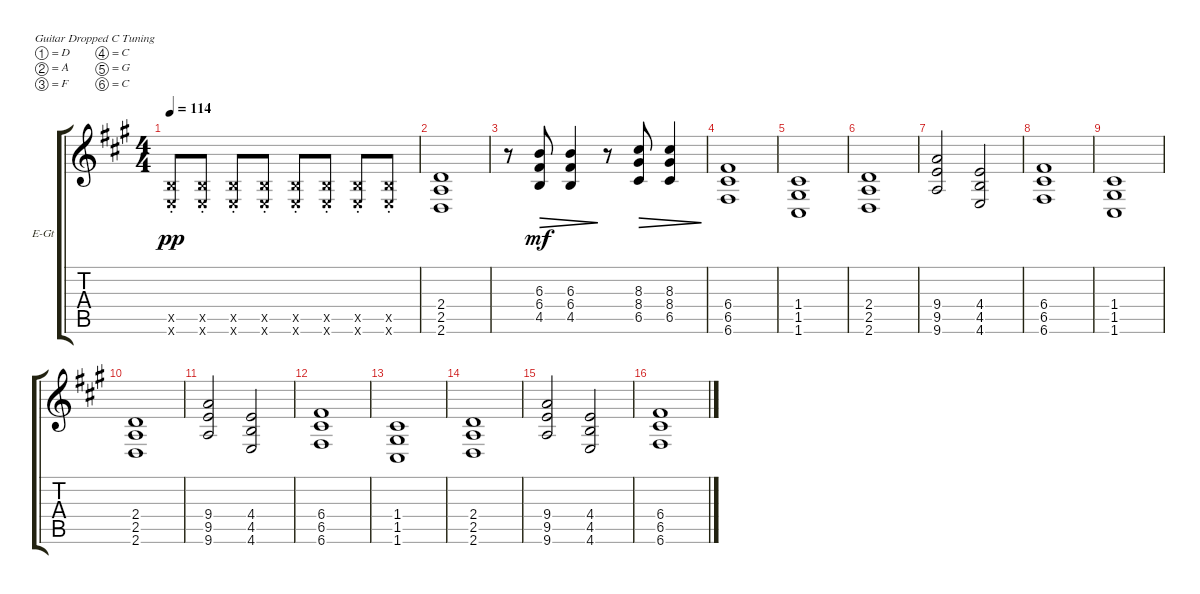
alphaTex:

\defaultSystemsLayout 4
\bracketExtendMode groupsimilarinstruments
\firstSystemTrackNameOrientation horizontal
\otherSystemsTrackNameOrientation horizontal
\track ("Electric Guitar" "E-Gt") {instrument distortionguitar}
\staff {score tabs}
\tuning (D4 A3 F3 C3 G2 C2)
\ts (4 4)
\tempo 114
\clef g2
\ks f#minor
(4.6{st x} 4.5{st x}).8{dy pp} (4.6{st x} 4.5{st x}).8 (4.6{st x} 4.5{st x}).8 (4.6{st x} 4.5{st x}).8 (4.6{st x} 4.5{st x}).8 (4.6{st x} 4.5{st x}).8 (4.6{st x} 4.5{st x}).8 (4.6{st x} 4.5{st x}).8 |
(2.6 2.5 2.4).1 |
r.8 (4.5 6.4 6.3).8{dec dy mf} (4.5 6.4 6.3).4{dec} r.8 (8.4 8.3 6.5).8{dec} (8.4 8.3 6.5).4{dec} |
(6.6 6.5 6.4).1 |
(1.6 1.5 1.4).1 |
(2.6 2.5 2.4).1 |
(9.4 9.5 9.6).2 (4.4 4.5 4.6).2 |
(6.6 6.5 6.4).1 |
(1.6 1.5 1.4).1 |
(2.6 2.5 2.4).1 |
(9.4 9.5 9.6).2 (4.4 4.5 4.6).2 |
(6.6 6.5 6.4).1 |
(1.6 1.5 1.4).1 |
(2.6 2.5 2.4).1 |
(9.4 9.5 9.6).2 (4.4 4.5 4.6).2 |
(6.6 6.5 6.4).1
